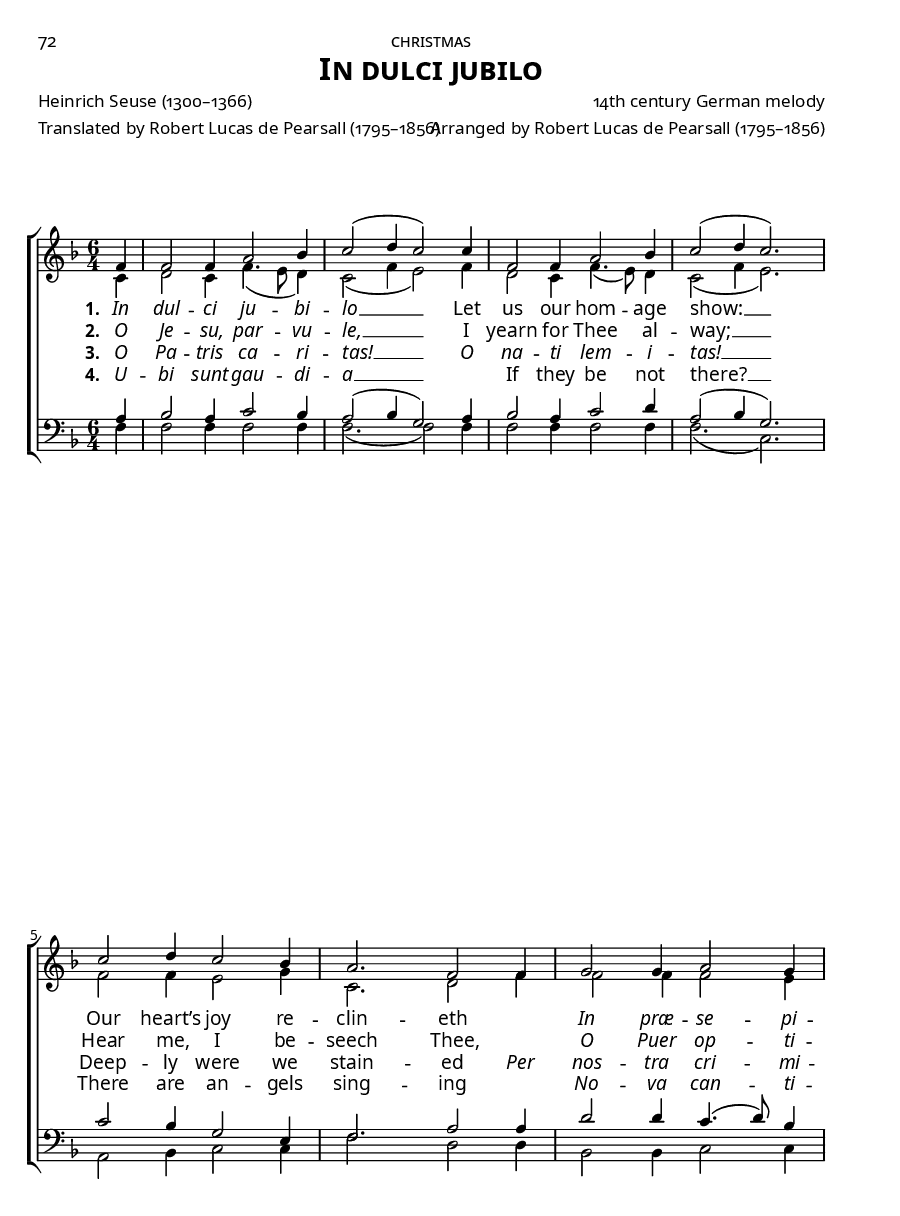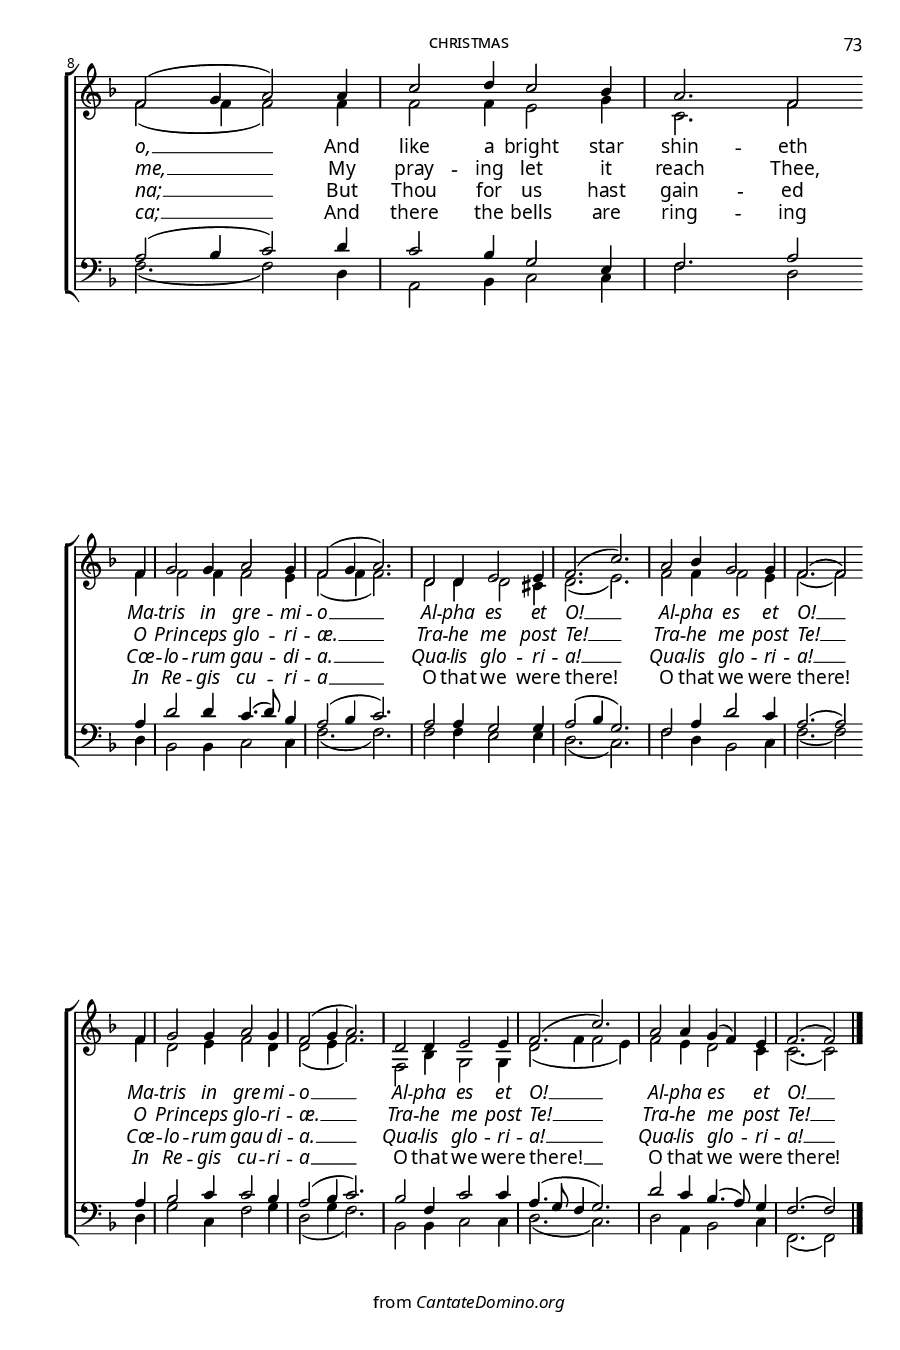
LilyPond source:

\version "2.14.2"
\include "util.ly"
\header {
  title = \markup{\override #'(font-name . "Garamond Premier Pro Semibold"){ \abs-fontsize #15 \smallCapsOldStyle"In dulci jubilo"}}
  poet = \markup\oldStyleNum"Heinrich Seuse (1300–1366)"
  meter = \markup\oldStyleNum"Translated by Robert Lucas de Pearsall (1795–1856)"
  composer = \markup\oldStyleNum"14th century German melody"
  arranger = \markup\oldStyleNum"Arranged by Robert Lucas de Pearsall (1795–1856)"
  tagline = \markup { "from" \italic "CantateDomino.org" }
}
\paper {
  %print-all-headers = ##f
  paper-height = 9\in
  paper-width = 6\in
  indent = 0\in
  %system-system-spacing = #'((basic-distance . 10) (padding . 0))
  system-system-spacing =
    #'((basic-distance . 0)
       (minimum-distance . 0)
       (padding . -5)
       (stretchability . 100))
  ragged-last-bottom = ##f
  ragged-bottom = ##f
  two-sided = ##t
  inner-margin = 0.5\in
  outer-margin = 0.25\in
  top-margin = 0.25\in
  bottom-margin = 0.25\in
  first-page-number = #072
  print-first-page-number = ##t
  headerLine = \markup{\override #'(font-name . "Garamond Premier Pro") \smallCapsOldStyle"christmas"}
  oddHeaderMarkup = \markup\fill-line{
     \override #'(font-name . "Garamond Premier Pro")\abs-fontsize #8.5
     \combine 
        \fill-line{"" \on-the-fly #print-page-number-check-first
        \oldStylePageNum""
        }
        \fill-line{\headerLine}
  }
  evenHeaderMarkup = \markup {
     \override #'(font-name . "Garamond Premier Pro")\abs-fontsize #8.5
     \combine
        \on-the-fly #print-page-number-check-first
        \oldStylePageNum""
        \fill-line{\headerLine}
  }
}
#(set-global-staff-size 15) \paper{ #(define fonts (make-pango-font-tree "GoudyOlSt BT" "Garamond Premier Pro" "Garamond Premier Pro" (/ 15 20))) }
global = {
  \key f \major
  \time 6/4
}

sopMusic = \relative c' {
  \partial 4 f4 |
  f2 f4 a2 bes4 |
  c2( d4 c2) c4 |
  f,2 f4 a2 bes4 |
  c2( d4 c2.) | \break

  c2 d4 c2 bes4 |
  a2. f2 f4 |
  g2 g4 a2 g4 |
  f2( g4 a2) a4 |
  c2 d4 c2 bes4 |
  a2. f2 \bar""\break f4 |

  g2 g4 a2 g4 |
  f2( g4 a2.) |
  d,2 d4 e2 e4 |
  f2.( c'2.) |
  a2 bes4 g2 g4 |
  f2.( f2) \bar""\break f4 |
  
  g2 g4 a2 g4 |
  f2( g4 a2.) |
  d,2 d4 e2 e4 |
  f2.( c'2.) |
  a2 a4 g4( f) e4 |
  \partial 4*5 f2.( f2) \bar "|."

}
sopWords = \lyricmode {
  
}

altoMusic = \relative c' {
  \partial 4 c4 |
  d2 c4 f4.( e8 d4) |
  c2( f4 e2) f4 |
  d2 c4 f4.( e8) d4 |
  c2( f4 e2.) |

  f2 f4 e2 g4 |
  c,2. d2 f4 |
  f2 f4 f2 e4 |
  f2( f4 f2) f4 |
  f2 f4 e2 g4 |
  c,2. f2 f4 |

  f2 f4 f2 e4 |
  f2( f4 f2.) |
  d2 d4 d2 cis4 |
  d2.( e2.) |
  f2 f4 f2 e4 |
  f2.( f2) f4 |

  d2 e4 f2 d4 |
  d2( e4 f2.) |
  f,2 bes4 g2 g4 |
  d'2( f4 f2 e4) |
  f2 e4 d2 c4 |
  \partial 4*5 c2.( c2)

}
altoWords = \lyricmode {
  \dropLyricsV
  \set stanza = #"1. "
  \markup\italic In \markup\italic dul -- \markup\italic ci \markup\italic ju -- \markup\italic bi -- \markup\italic lo __ Let us our hom -- age show: __
  Our heart’s joy re -- clin -- eth "" \markup\italic In \markup\italic præ -- \markup\italic se -- \markup\italic pi -- \markup\italic o, __
  And like a bright star shin -- eth
  \markup\italic Ma -- \markup\italic tris \markup\italic in \markup\italic gre -- \markup\italic mi -- \markup\italic o __
  \markup\italic Al -- \markup\italic pha \markup\italic es \markup\italic et \markup\italic O! __
  \markup\italic Al -- \markup\italic pha \markup\italic es \markup\italic et \markup\italic O! __

  \markup\italic Ma -- \markup\italic tris \markup\italic in \markup\italic gre -- \markup\italic mi -- \markup\italic o __
  \markup\italic Al -- \markup\italic pha \markup\italic es \markup\italic et \markup\italic O! __
  \markup\italic Al -- \markup\italic pha \markup\italic es \markup\italic et \markup\italic O! __
}
altoWordsII = \lyricmode {
  \dropLyricsV
  \set stanza = #"2. "
  \markup\italic O \markup\italic Je -- \markup\italic su, \markup\italic par -- \markup\italic vu -- \markup\italic le, __
  I yearn for Thee al -- way; __
  Hear me, I be -- seech Thee, ""
  \markup\italic O \markup\italic Puer \markup\italic op -- \markup\italic ti -- \markup\italic me, __
  My pray -- ing let it reach Thee,
  \markup\italic O \markup\italic Prin -- \markup\italic ceps \markup\italic glo -- \markup\italic ri -- \markup\italic æ. __
  \markup\italic Tra -- \markup\italic he \markup\italic me \markup\italic post \markup\italic Te! __
  \markup\italic Tra -- \markup\italic he \markup\italic me \markup\italic post \markup\italic Te! __
  \markup\italic O \markup\italic Prin -- \markup\italic ceps \markup\italic glo -- \markup\italic ri -- \markup\italic æ. __
  \markup\italic Tra -- \markup\italic he \markup\italic me \markup\italic post \markup\italic Te! __
  \markup\italic Tra -- \markup\italic he \markup\italic me \markup\italic post \markup\italic Te! __
}
altoWordsIII = \lyricmode {
  \dropLyricsV
  \set stanza = #"3. "
  \markup\italic O \markup\italic Pa -- \markup\italic tris \markup\italic ca -- \markup\italic ri -- \markup\italic tas! __
  \markup\italic O \markup\italic na -- \markup\italic ti \markup\italic lem -- \markup\italic i -- \markup\italic tas! __
  Deep -- ly were we stain -- ed
  \markup\italic Per \markup\italic nos -- \markup\italic tra \markup\italic cri -- \markup\italic mi -- \markup\italic na; __
  But Thou for us hast gain -- ed
  \markup\italic Cœ -- \markup\italic lo -- \markup\italic rum \markup\italic gau -- \markup\italic di -- \markup\italic a. __
    \markup\italic Qua -- \markup\italic lis \markup\italic glo -- \markup\italic ri -- \markup\italic a! __
    \markup\italic Qua -- \markup\italic lis \markup\italic glo -- \markup\italic ri -- \markup\italic a! __
  \markup\italic Cœ -- \markup\italic lo -- \markup\italic rum \markup\italic gau -- \markup\italic di -- \markup\italic a. __
    \markup\italic Qua -- \markup\italic lis \markup\italic glo -- \markup\italic ri -- \markup\italic a! __
    \markup\italic Qua -- \markup\italic lis \markup\italic glo -- \markup\italic ri -- \markup\italic a! __
}
altoWordsIV = \lyricmode {
  \dropLyricsV
  \set stanza = #"4. "
  \markup\italic U -- \markup\italic bi \markup\italic sunt \markup\italic gau -- \markup\italic di -- \markup\italic a __
  "" If they be not there? __
  There are an -- gels sing -- ing ""
  \markup\italic No -- \markup\italic va \markup\italic can -- \markup\italic ti -- \markup\italic ca; __
  And there the bells are ring -- ing
  \markup\italic In \markup\italic Re -- \markup\italic gis \markup\italic cu -- \markup\italic ri -- \markup\italic a __
  O that we were there! O that we were there!
  \markup\italic In \markup\italic Re -- \markup\italic gis \markup\italic cu -- \markup\italic ri -- \markup\italic a __
  O that we were there! __ O that we were there!
}

tenorMusic = \relative c' {
  \partial 4 a4 |
  bes2 a4 c2 bes4 |
  a2( bes4 g2) a4 |
  bes2 a4 c2 d4 |
  a2( bes4 g2.) |

  c2 bes4 g2 e4 |
  f2. a2 a4 |
  d2 d4 c4.( d8) bes4 |
  a2( bes4 c2) d4 |
  c2 bes4 g2 e4 |
  f2. a2 a4 |

  d2 d4 c4.( d8) bes4 |
  a2( bes4 c2.) |
  a2 a4 g2 g4 |
  a2( bes4 g2.) |
  f2 a4 d2 c4 |
  a2.( a2) a4 |

  bes2 c4 c2 bes4 |
  a2( bes4 c2.) |
  bes2 f4 c'2 c4 |
  a4.( g8 f4 g2.) |
  d'2 c4 bes4.( a8) g4 |
  \partial 4*5 f2.( f2)
}
tenorWords = \lyricmode {

}

bassMusic = \relative c {
  \partial 4 f4 |
  f2 f4 f2 f4 |
  f2.( f2) f4 |
  f2 f4 f2 f4 |
  f2.( c2.) |

  a2 bes4 c2 c4 |
  f2. d2 d4 |
  bes2 bes4 c2 c4 |
  f2.( f2) d4 |
  a2 bes4 c2 c4 |
  f2. d2 d4 |

  bes2 bes4 c2 c4 |
  f2.( f2.) |
  f2 f4 e2 e4 |
  d2.( c2.) |
  f2 d4 bes2 c4 |
  f2.( f2) d4 |

  g2 c,4 f2 g4 |
  d2( g4 f2.) |
  bes,2 bes4 c2 c4 |
  d2.( c2.) |
  d2 a4 bes2 c4 |
  \partial 4*5 f,2.( f2)

}
bassWords = \lyricmode {

}

\score {
  <<
   \new ChoirStaff <<
%    \new Lyrics = sopranos \with { \override VerticalAxisGroup #'nonstaff-relatedstaff-spacing = #'((basic-distance . 1)) }
    \new Staff = women <<
      \new Voice = "sopranos" { \voiceOne << \global \sopMusic >> }
      \new Voice = "altos" { \voiceTwo << \global \altoMusic >> }
    >>
    \new Lyrics \with { alignAboveContext = #"women" \override VerticalAxisGroup #'nonstaff-relatedstaff-spacing = #'((basic-distance . 1))} \lyricsto "sopranos" \sopWords
    \new Lyrics = "altosIV"  \with { alignBelowContext = #"women" } \lyricsto "sopranos" \altoWordsIV
    \new Lyrics = "altosIII"  \with { alignBelowContext = #"women" } \lyricsto "sopranos" \altoWordsIII
    \new Lyrics = "altosII"  \with { alignBelowContext = #"women" } \lyricsto "sopranos" \altoWordsII
    \new Lyrics = "altos"  \with { alignBelowContext = #"women" \override VerticalAxisGroup #'nonstaff-relatedstaff-spacing = #'((basic-distance . 1))} \lyricsto "sopranos" \altoWords
   \new Staff = men <<
      \clef bass
      \new Voice = "tenors" { \voiceOne << \global \tenorMusic >> }
      \new Voice = "basses" { \voiceTwo << \global \bassMusic >> }
    >>
    \new Lyrics \with { alignAboveContext = #"men" \override VerticalAxisGroup #'nonstaff-relatedstaff-spacing = #'((basic-distance . 1)) } \lyricsto "tenors" \tenorWords
    \new Lyrics \with { alignBelowContext = #"men" \override VerticalAxisGroup #'nonstaff-relatedstaff-spacing = #'((basic-distance . 1)) } \lyricsto "basses" \bassWords
  >>
%    \new PianoStaff << \new Staff { \new Voice { \pianoRH } } \new Staff { \clef "bass" \pianoLH } >>
  >>
  \layout {
    \context {
      \Score
      \override SpacingSpanner #'base-shortest-duration = #(ly:make-moment 1 2)
      \override SpacingSpanner #'common-shortest-duration = #(ly:make-moment 1 2)
    }
    \context {
      % Remove all empty staves
      % \Staff \RemoveEmptyStaves \override VerticalAxisGroup #'remove-first = ##t
    }
    \context {
      \Lyrics
      \override LyricText #'X-offset = #center-on-word
    }
  }
  \midi {
    \tempo 4 = 90
    \set Staff.midiInstrument = "flute"
  
    \context {
      \Voice
      \remove "Dynamic_performer"
    }
  }
}
